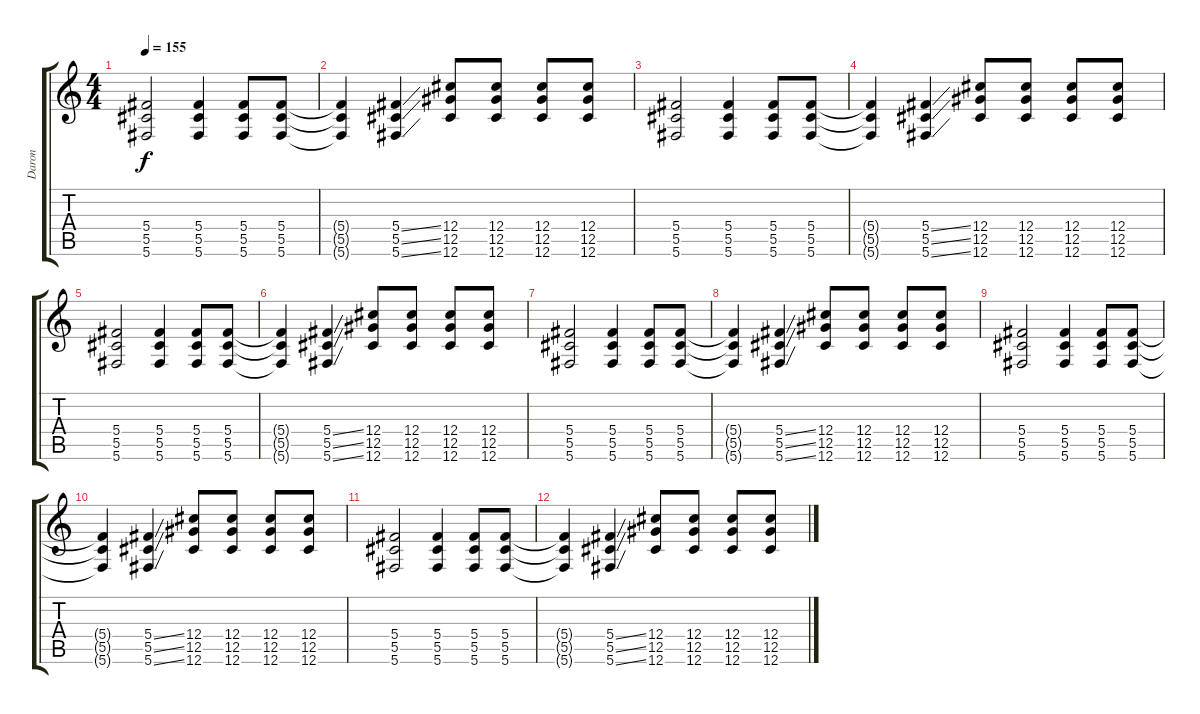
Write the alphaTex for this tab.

\track ("Daron" "Daron") {instrument overdrivenguitar}
\staff {score tabs}
\tuning (Eb4 Bb3 Gb3 Db3 Ab2 Db2) {hide}
\ts (4 4)
\tempo 155
\clef g2
\ks c
(5.4 5.5 5.6).2{dy f} (5.4 5.5 5.6).4 (5.4 5.5 5.6).8 (5.4 5.5 5.6).8 |
(5.4{t} 5.5{t} 5.6{t}).4 (5.4{ss} 5.5{ss} 5.6{ss}).4 (12.4 12.5 12.6).8 (12.4 12.5 12.6).8 (12.4 12.5 12.6).8 (12.4 12.5 12.6).8 |
(5.4 5.5 5.6).2 (5.4 5.5 5.6).4 (5.4 5.5 5.6).8 (5.4 5.5 5.6).8 |
(5.4{t} 5.5{t} 5.6{t}).4 (5.4{ss} 5.5{ss} 5.6{ss}).4 (12.4 12.5 12.6).8 (12.4 12.5 12.6).8 (12.4 12.5 12.6).8 (12.4 12.5 12.6).8 |
(5.4 5.5 5.6).2 (5.4 5.5 5.6).4 (5.4 5.5 5.6).8 (5.4 5.5 5.6).8 |
(5.4{t} 5.5{t} 5.6{t}).4 (5.4{ss} 5.5{ss} 5.6{ss}).4 (12.4 12.5 12.6).8 (12.4 12.5 12.6).8 (12.4 12.5 12.6).8 (12.4 12.5 12.6).8 |
(5.4 5.5 5.6).2 (5.4 5.5 5.6).4 (5.4 5.5 5.6).8 (5.4 5.5 5.6).8 |
(5.4{t} 5.5{t} 5.6{t}).4 (5.4{ss} 5.5{ss} 5.6{ss}).4 (12.4 12.5 12.6).8 (12.4 12.5 12.6).8 (12.4 12.5 12.6).8 (12.4 12.5 12.6).8 |
(5.4 5.5 5.6).2 (5.4 5.5 5.6).4 (5.4 5.5 5.6).8 (5.4 5.5 5.6).8 |
(5.4{t} 5.5{t} 5.6{t}).4 (5.4{ss} 5.5{ss} 5.6{ss}).4 (12.4 12.5 12.6).8 (12.4 12.5 12.6).8 (12.4 12.5 12.6).8 (12.4 12.5 12.6).8 |
(5.4 5.5 5.6).2 (5.4 5.5 5.6).4 (5.4 5.5 5.6).8 (5.4 5.5 5.6).8 |
(5.4{t} 5.5{t} 5.6{t}).4 (5.4{ss} 5.5{ss} 5.6{ss}).4 (12.4 12.5 12.6).8 (12.4 12.5 12.6).8 (12.4 12.5 12.6).8 (12.4 12.5 12.6).8
